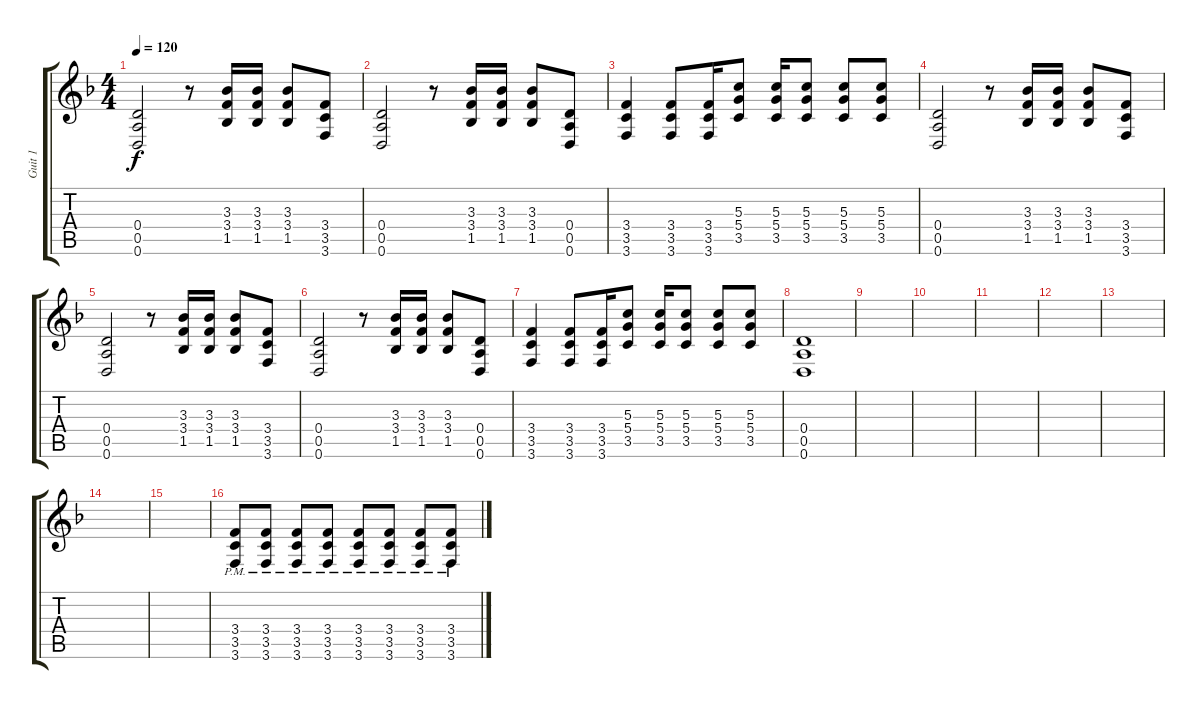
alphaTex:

\track ("Guit 1" "Guit 1") {instrument distortionguitar}
\staff {score tabs}
\tuning (E4 B3 G3 D3 A2 D2) {hide}
\ts (4 4)
\tempo 120
\clef g2
\ks dminor
(0.4 0.5 0.6).2{dy f} r.8 (3.3 3.4 1.5).16 (3.3 3.4 1.5).16 (3.3 3.4 1.5).8 (3.4 3.5 3.6).8 |
(0.4 0.5 0.6).2 r.8 (3.3 3.4 1.5).16 (3.3 3.4 1.5).16 (3.3 3.4 1.5).8 (0.4 0.5 0.6).8 |
(3.4 3.5 3.6).4 (3.4 3.5 3.6).8 (3.4 3.5 3.6).16 (5.3 5.4 3.5).8 (5.3 5.4 3.5).16 (5.3 5.4 3.5).8 (5.3 5.4 3.5).8 (5.3 5.4 3.5).8 |
(0.4 0.5 0.6).2 r.8 (3.3 3.4 1.5).16 (3.3 3.4 1.5).16 (3.3 3.4 1.5).8 (3.4 3.5 3.6).8 |
(0.4 0.5 0.6).2 r.8 (3.3 3.4 1.5).16 (3.3 3.4 1.5).16 (3.3 3.4 1.5).8 (3.4 3.5 3.6).8 |
(0.4 0.5 0.6).2 r.8 (3.3 3.4 1.5).16 (3.3 3.4 1.5).16 (3.3 3.4 1.5).8 (0.4 0.5 0.6).8 |
(3.4 3.5 3.6).4 (3.4 3.5 3.6).8 (3.4 3.5 3.6).16 (5.3 5.4 3.5).8 (5.3 5.4 3.5).16 (5.3 5.4 3.5).8 (5.3 5.4 3.5).8 (5.3 5.4 3.5).8 |
(0.4 0.5 0.6).1 |
|
|
|
|
|
|
|
(3.4 3.5 3.6{pm}).8 (3.4 3.5 3.6{pm}).8 (3.4 3.5 3.6{pm}).8 (3.4 3.5 3.6{pm}).8 (3.4 3.5 3.6{pm}).8 (3.4 3.5 3.6{pm}).8 (3.4 3.5 3.6{pm}).8 (3.4 3.5 3.6{pm}).8
